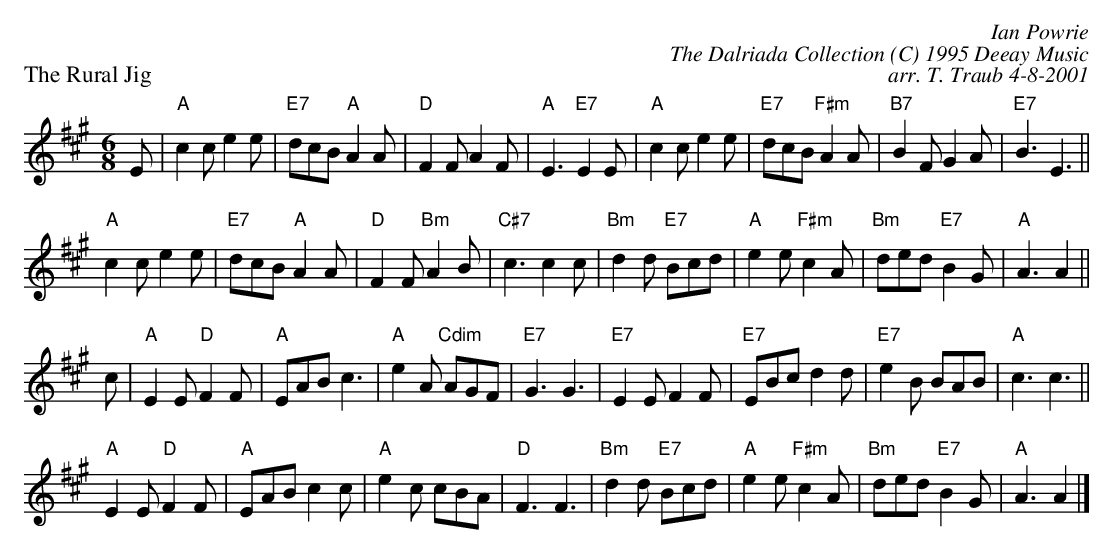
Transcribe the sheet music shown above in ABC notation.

X:1
P: The Rural Jig
C: Ian Powrie
C: The Dalriada Collection (C) 1995 Deeay Music
C: arr. T. Traub 4-8-2001
M: 6/8
K: A
L: 1/8
E|"A"c2 c e2 e|"E7"dcB "A"A2 A|"D"F2 F A2 F|"A"E3 "E7"E2 E|\
  "A"c2 c e2 e|"E7"dcB "F#m"A2 A|"B7"B2 F G2 A|"E7"B3 E3 ||
"A"c2 c e2 e|"E7"dcB "A"A2 A|"D"F2 F "Bm"A2 B|"C#7"c3 c2 c|\
  "Bm"d2 d "E7"Bcd|"A"e2 e "F#m"c2 A|"Bm"ded "E7"B2 G|"A"A3 A2||
c|"A"E2 E "D"F2 F|"A"EAB c3|"A"e2 A "Cdim"AGF|"E7"G3 G3|\
  "E7"E2 E F2 F|"E7"EBc d2 d|"E7"e2 B BAB|"A"c3 c3||
"A"E2 E "D"F2 F|"A"EAB c2 c|"A"e2 c cBA|"D"F3 F3|\
  "Bm"d2 d "E7"Bcd|"A"e2 e "F#m"c2 A|"Bm"ded "E7"B2 G|"A"A3 A2|]
